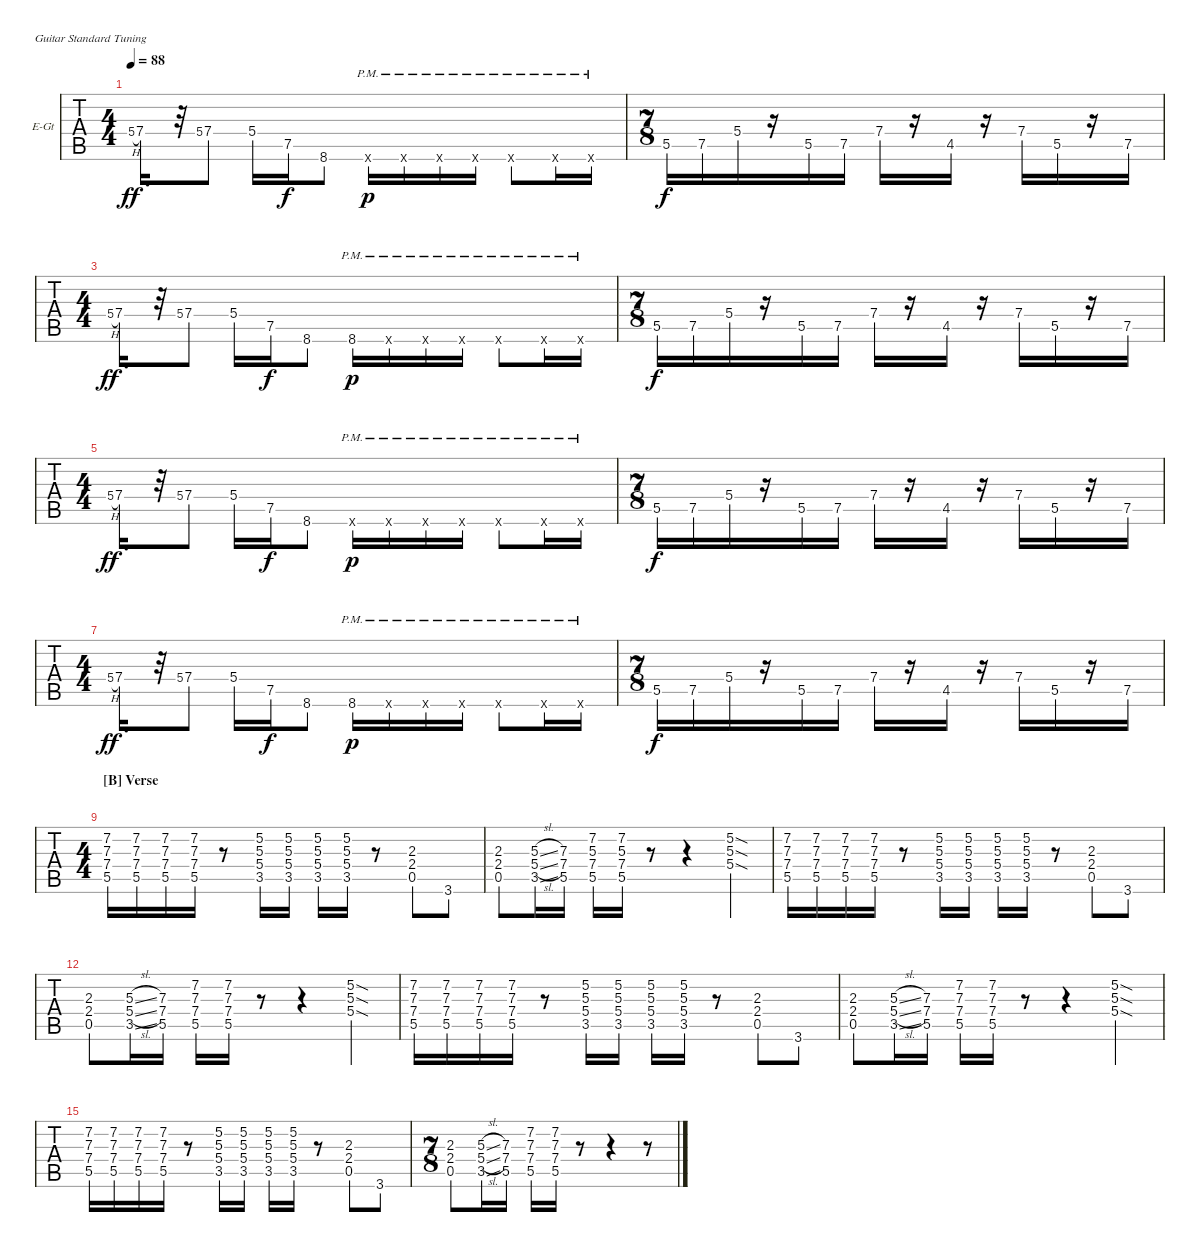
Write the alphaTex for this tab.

\bracketExtendMode nobrackets
\firstSystemTrackNameOrientation horizontal
\otherSystemsTrackNameOrientation horizontal
\defaultBarNumberDisplay FirstOfSystem
\track ("Guitar 1" "E-Gt") {instrument distortionguitar}
\staff {tabs}
\tuning (E4 B3 G3 D3 A2 E2)
\ts (4 4)
\beaming (8 2 2 2 2)
\scale
0.534196
\tempo 88
\accidentals auto
\clef g2
\ottava regular
\simile none
\ks a
5.4{h}.8{gr dy ff} 7.4.16{d} r.32 5.4.8{gr} 7.4.8 5.4.16 7.5.16{dy f} 8.6.8 8.6{pm x}.16{dy p} 8.6{pm x}.16 8.6{pm x}.16 8.6{pm x}.16 8.6{pm x}.8 8.6{pm x}.16 8.6{pm x}.16 |
\ts (7 8)
\beaming (8 3 2 2)
\scale
0.465804 5.5.16{dy f} 7.5.16 5.4.16 r.16 5.5.16 7.5.16 7.4.16 r.16 4.5.16 r.16 7.4.16 5.5.16 r.16 7.5.16 |
\ts (4 4)
\beaming (8 2 2 2 2)
\scale
0.534196 5.4{h}.8{gr dy ff} 7.4.16{d} r.32 5.4.8{gr} 7.4.8 5.4.16 7.5.16{lyrics (0 "") lyrics (1 "") lyrics (2 "") lyrics (3 "") lyrics (4 "") dy f} 8.6.8{lyrics (0 "") lyrics (1 "") lyrics (2 "") lyrics (3 "") lyrics (4 "")} 8.6{pm}.16{lyrics (0 "") lyrics (1 "") lyrics (2 "") lyrics (3 "") lyrics (4 "") dy p} 8.6{pm x}.16{lyrics (0 "") lyrics (1 "") lyrics (2 "") lyrics (3 "") lyrics (4 "")} 8.6{pm x}.16{lyrics (0 "") lyrics (1 "") lyrics (2 "") lyrics (3 "") lyrics (4 "")} 8.6{pm x}.16{lyrics (0 "") lyrics (1 "") lyrics (2 "") lyrics (3 "") lyrics (4 "")} 8.6{pm x}.8{lyrics (0 "") lyrics (1 "") lyrics (2 "") lyrics (3 "") lyrics (4 "")} 8.6{pm x}.16{lyrics (0 "") lyrics (1 "") lyrics (2 "") lyrics (3 "") lyrics (4 "")} 8.6{pm x}.16{lyrics (0 "") lyrics (1 "") lyrics (2 "") lyrics (3 "") lyrics (4 "")} |
\ts (7 8)
\beaming (8 3 2 2)
\scale
0.465804 5.5.16{dy f} 7.5.16 5.4.16 r.16 5.5.16 7.5.16 7.4.16 r.16 4.5.16 r.16 7.4.16 5.5.16 r.16 7.5.16 |
\ts (4 4)
\beaming (8 2 2 2 2)
\scale
0.534196 5.4{h}.8{gr dy ff} 7.4.16{d} r.32 5.4.8{gr} 7.4.8 5.4.16 7.5.16{lyrics (0 "") lyrics (1 "") lyrics (2 "") lyrics (3 "") lyrics (4 "") dy f} 8.6.8{lyrics (0 "") lyrics (1 "") lyrics (2 "") lyrics (3 "") lyrics (4 "")} 8.6{pm x}.16{lyrics (0 "") lyrics (1 "") lyrics (2 "") lyrics (3 "") lyrics (4 "") dy p} 8.6{pm x}.16{lyrics (0 "") lyrics (1 "") lyrics (2 "") lyrics (3 "") lyrics (4 "")} 8.6{pm x}.16{lyrics (0 "") lyrics (1 "") lyrics (2 "") lyrics (3 "") lyrics (4 "")} 8.6{pm x}.16{lyrics (0 "") lyrics (1 "") lyrics (2 "") lyrics (3 "") lyrics (4 "")} 8.6{pm x}.8{lyrics (0 "") lyrics (1 "") lyrics (2 "") lyrics (3 "") lyrics (4 "")} 8.6{pm x}.16{lyrics (0 "") lyrics (1 "") lyrics (2 "") lyrics (3 "") lyrics (4 "")} 8.6{pm x}.16{lyrics (0 "") lyrics (1 "") lyrics (2 "") lyrics (3 "") lyrics (4 "")} |
\ts (7 8)
\beaming (8 3 2 2)
\scale
0.465804 5.5.16{dy f} 7.5.16 5.4.16 r.16 5.5.16 7.5.16 7.4.16 r.16 4.5.16 r.16 7.4.16 5.5.16 r.16 7.5.16 |
\ts (4 4)
\beaming (8 2 2 2 2)
\scale
0.534196 5.4{h}.8{gr dy ff} 7.4.16{d} r.32 5.4.8{gr} 7.4.8 5.4.16 7.5.16{lyrics (0 "") lyrics (1 "") lyrics (2 "") lyrics (3 "") lyrics (4 "") dy f} 8.6.8{lyrics (0 "") lyrics (1 "") lyrics (2 "") lyrics (3 "") lyrics (4 "")} 8.6{pm}.16{lyrics (0 "") lyrics (1 "") lyrics (2 "") lyrics (3 "") lyrics (4 "") dy p} 8.6{pm x}.16{lyrics (0 "") lyrics (1 "") lyrics (2 "") lyrics (3 "") lyrics (4 "")} 8.6{pm x}.16{lyrics (0 "") lyrics (1 "") lyrics (2 "") lyrics (3 "") lyrics (4 "")} 8.6{pm x}.16{lyrics (0 "") lyrics (1 "") lyrics (2 "") lyrics (3 "") lyrics (4 "")} 8.6{pm x}.8{lyrics (0 "") lyrics (1 "") lyrics (2 "") lyrics (3 "") lyrics (4 "")} 8.6{pm x}.16{lyrics (0 "") lyrics (1 "") lyrics (2 "") lyrics (3 "") lyrics (4 "")} 8.6{pm x}.16{lyrics (0 "") lyrics (1 "") lyrics (2 "") lyrics (3 "") lyrics (4 "")} |
\ts (7 8)
\beaming (8 3 2 2)
\scale
0.465804 5.5.16{dy f} 7.5.16 5.4.16 r.16 5.5.16 7.5.16 7.4.16 r.16 4.5.16 r.16 7.4.16 5.5.16 r.16 7.5.16 |
\ts (4 4)
\beaming (8 2 2 2 2)
\section ("B" "Verse")
\scale
0.516484 (7.3 7.4 5.5 7.2).16{lyrics (0 "") lyrics (1 "") lyrics (2 "") lyrics (3 "") lyrics (4 "")} (7.3 7.4 5.5 7.2).16{lyrics (0 "") lyrics (1 "") lyrics (2 "") lyrics (3 "") lyrics (4 "")} (7.3 7.4 5.5 7.2).16{lyrics (0 "") lyrics (1 "") lyrics (2 "") lyrics (3 "") lyrics (4 "")} (7.3 7.4 5.5 7.2).16{lyrics (0 "") lyrics (1 "") lyrics (2 "") lyrics (3 "") lyrics (4 "")} r.8 (5.3 5.4 3.5 5.2).16{lyrics (0 "") lyrics (1 "") lyrics (2 "") lyrics (3 "") lyrics (4 "")} (5.3 5.4 3.5 5.2).16{lyrics (0 "") lyrics (1 "") lyrics (2 "") lyrics (3 "") lyrics (4 "")} (5.3 5.4 3.5 5.2).16{lyrics (0 "") lyrics (1 "") lyrics (2 "") lyrics (3 "") lyrics (4 "")} (5.3 5.4 3.5 5.2).16{lyrics (0 "") lyrics (1 "") lyrics (2 "") lyrics (3 "") lyrics (4 "")} r.8 (2.3{st} 2.4{st} 0.5{st}).8{lyrics (0 "") lyrics (1 "") lyrics (2 "") lyrics (3 "") lyrics (4 "")} 3.6{st}.8{lyrics (0 "") lyrics (1 "") lyrics (2 "") lyrics (3 "") lyrics (4 "")} |
\scale
0.483516 (2.3{st} 2.4{st} 0.5{st}).8{lyrics (0 "") lyrics (1 "") lyrics (2 "") lyrics (3 "") lyrics (4 "")} (5.3{sl} 5.4{sl} 3.5{sl}).16{lyrics (0 "") lyrics (1 "") lyrics (2 "") lyrics (3 "") lyrics (4 "")} (7.3 7.4 5.5).16{lyrics (0 "") lyrics (1 "") lyrics (2 "") lyrics (3 "") lyrics (4 "")} (5.3 7.4 5.5 7.2).16{lyrics (0 "") lyrics (1 "") lyrics (2 "") lyrics (3 "") lyrics (4 "")} (7.2 5.3 7.4 5.5).16{lyrics (0 "") lyrics (1 "") lyrics (2 "") lyrics (3 "") lyrics (4 "")} r.8 r.4 (5.2{sod} 5.3{sod} 5.4{sod}).4{lyrics (0 "") lyrics (1 "") lyrics (2 "") lyrics (3 "") lyrics (4 "")} |
\scale
0.5 (7.2 7.3 7.4 5.5).16{lyrics (0 "") lyrics (1 "") lyrics (2 "") lyrics (3 "") lyrics (4 "")} (7.2 7.3 7.4 5.5).16{lyrics (0 "") lyrics (1 "") lyrics (2 "") lyrics (3 "") lyrics (4 "")} (7.2 7.3 7.4 5.5).16{lyrics (0 "") lyrics (1 "") lyrics (2 "") lyrics (3 "") lyrics (4 "")} (7.2 7.3 7.4 5.5).16{lyrics (0 "") lyrics (1 "") lyrics (2 "") lyrics (3 "") lyrics (4 "")} r.8 (5.2 5.3 5.4 3.5).16{lyrics (0 "") lyrics (1 "") lyrics (2 "") lyrics (3 "") lyrics (4 "")} (5.2 5.3 5.4 3.5).16{lyrics (0 "") lyrics (1 "") lyrics (2 "") lyrics (3 "") lyrics (4 "")} (5.2 5.3 5.4 3.5).16{lyrics (0 "") lyrics (1 "") lyrics (2 "") lyrics (3 "") lyrics (4 "")} (5.2 5.3 5.4 3.5).16{lyrics (0 "") lyrics (1 "") lyrics (2 "") lyrics (3 "") lyrics (4 "")} r.8 (2.3{st} 2.4{st} 0.5{st}).8{lyrics (0 "") lyrics (1 "") lyrics (2 "") lyrics (3 "") lyrics (4 "")} 3.6{st}.8{lyrics (0 "") lyrics (1 "") lyrics (2 "") lyrics (3 "") lyrics (4 "")} |
\scale
0.5 (2.3{st} 2.4{st} 0.5{st}).8{lyrics (0 "") lyrics (1 "") lyrics (2 "") lyrics (3 "") lyrics (4 "")} (5.3{sl} 5.4{sl} 3.5{sl}).16 (7.3 7.4 5.5).16 (7.2 7.3 7.4 5.5).16{lyrics (0 "") lyrics (1 "") lyrics (2 "") lyrics (3 "") lyrics (4 "")} (7.2 7.3 7.4 5.5).16{lyrics (0 "") lyrics (1 "") lyrics (2 "") lyrics (3 "") lyrics (4 "")} r.8 r.4 (5.2{sod} 5.3{sod} 5.4{sod}).4{lyrics (0 "") lyrics (1 "") lyrics (2 "") lyrics (3 "") lyrics (4 "")} |
\scale
0.5 (7.2 7.3 7.4 5.5).16{lyrics (0 "") lyrics (1 "") lyrics (2 "") lyrics (3 "") lyrics (4 "")} (7.2 7.3 7.4 5.5).16{lyrics (0 "") lyrics (1 "") lyrics (2 "") lyrics (3 "") lyrics (4 "")} (7.2 7.3 7.4 5.5).16{lyrics (0 "") lyrics (1 "") lyrics (2 "") lyrics (3 "") lyrics (4 "")} (7.2 7.3 7.4 5.5).16{lyrics (0 "") lyrics (1 "") lyrics (2 "") lyrics (3 "") lyrics (4 "")} r.8 (5.2 5.3 5.4 3.5).16{lyrics (0 "") lyrics (1 "") lyrics (2 "") lyrics (3 "") lyrics (4 "")} (5.2 5.3 5.4 3.5).16{lyrics (0 "") lyrics (1 "") lyrics (2 "") lyrics (3 "") lyrics (4 "")} (5.2 5.3 5.4 3.5).16{lyrics (0 "") lyrics (1 "") lyrics (2 "") lyrics (3 "") lyrics (4 "")} (5.2 5.3 5.4 3.5).16{lyrics (0 "") lyrics (1 "") lyrics (2 "") lyrics (3 "") lyrics (4 "")} r.8 (2.3{st} 2.4{st} 0.5{st}).8{lyrics (0 "") lyrics (1 "") lyrics (2 "") lyrics (3 "") lyrics (4 "")} 3.6{st}.8{lyrics (0 "") lyrics (1 "") lyrics (2 "") lyrics (3 "") lyrics (4 "")} |
\scale
0.5 (2.3{st} 2.4{st} 0.5{st}).8{lyrics (0 "") lyrics (1 "") lyrics (2 "") lyrics (3 "") lyrics (4 "")} (5.3{sl} 5.4{sl} 3.5{sl}).16 (7.3 7.4 5.5).16 (7.2 7.3 7.4 5.5).16{lyrics (0 "") lyrics (1 "") lyrics (2 "") lyrics (3 "") lyrics (4 "")} (7.2 7.3 7.4 5.5).16{lyrics (0 "") lyrics (1 "") lyrics (2 "") lyrics (3 "") lyrics (4 "")} r.8 r.4 (5.2{sod} 5.3{sod} 5.4{sod}).4{lyrics (0 "") lyrics (1 "") lyrics (2 "") lyrics (3 "") lyrics (4 "")} |
\scale
0.511628 (7.2 7.3 7.4 5.5).16{lyrics (0 "") lyrics (1 "") lyrics (2 "") lyrics (3 "") lyrics (4 "")} (7.2 7.3 7.4 5.5).16{lyrics (0 "") lyrics (1 "") lyrics (2 "") lyrics (3 "") lyrics (4 "")} (7.2 7.3 7.4 5.5).16{lyrics (0 "") lyrics (1 "") lyrics (2 "") lyrics (3 "") lyrics (4 "")} (7.2 7.3 7.4 5.5).16{lyrics (0 "") lyrics (1 "") lyrics (2 "") lyrics (3 "") lyrics (4 "")} r.8 (5.2 5.3 5.4 3.5).16{lyrics (0 "") lyrics (1 "") lyrics (2 "") lyrics (3 "") lyrics (4 "")} (5.2 5.3 5.4 3.5).16{lyrics (0 "") lyrics (1 "") lyrics (2 "") lyrics (3 "") lyrics (4 "")} (5.2 5.3 5.4 3.5).16{lyrics (0 "") lyrics (1 "") lyrics (2 "") lyrics (3 "") lyrics (4 "")} (5.2 5.3 5.4 3.5).16{lyrics (0 "") lyrics (1 "") lyrics (2 "") lyrics (3 "") lyrics (4 "")} r.8 (2.3{st} 2.4{st} 0.5{st}).8{lyrics (0 "") lyrics (1 "") lyrics (2 "") lyrics (3 "") lyrics (4 "")} 3.6{st}.8{lyrics (0 "") lyrics (1 "") lyrics (2 "") lyrics (3 "") lyrics (4 "")} |
\ts (7 8)
\beaming (8 2 2 2 2)
\scale
0.488372 (2.3{st} 2.4{st} 0.5{st}).8{lyrics (0 "") lyrics (1 "") lyrics (2 "") lyrics (3 "") lyrics (4 "")} (5.3{sl} 5.4{sl} 3.5{sl}).16 (7.3 7.4 5.5).16 (7.2 7.3 7.4 5.5).16{lyrics (0 "") lyrics (1 "") lyrics (2 "") lyrics (3 "") lyrics (4 "")} (7.2 7.3 7.4 5.5).16{lyrics (0 "") lyrics (1 "") lyrics (2 "") lyrics (3 "") lyrics (4 "")} r.8 r.4 r.8
